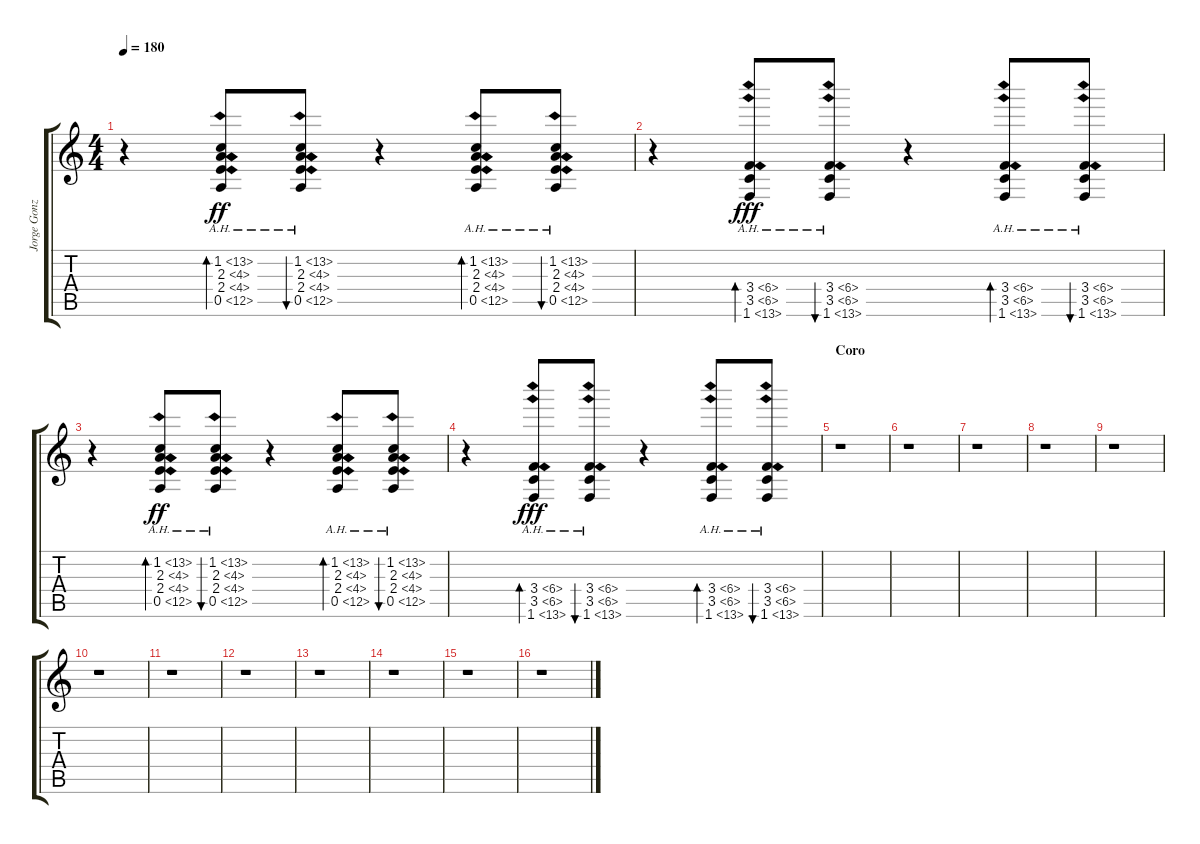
\track ("Jorge González (Charango)" "Jorge Gonz") {instrument acousticguitarnylon}
\staff {score tabs}
\tuning (E4 B3 G3 D3 A2 E2) {hide}
\ts (4 4)
\tempo 180
\clef g2
\ks c
r.4{dy fff} (1.2{ah 12} 2.3{ah 2} 2.4{ah 2} 0.5{ah 12}).8{bd 240 dy ff} (1.2{ah 12} 2.3{ah 2} 2.4{ah 2} 0.5{ah 12}).8{bu 240} r.4 (1.2{ah 12} 2.3{ah 2} 2.4{ah 2} 0.5{ah 12}).8{bd 240} (1.2{ah 12} 2.3{ah 2} 2.4{ah 2} 0.5{ah 12}).8{bu 240} |
r.4 (3.4{ah 3} 3.5{ah 3} 1.6{ah 12}).8{bd 240 dy fff} (3.4{ah 3} 3.5{ah 3} 1.6{ah 12}).8{bu 240} r.4 (3.4{ah 3} 3.5{ah 3} 1.6{ah 12}).8{bd 240} (3.4{ah 3} 3.5{ah 3} 1.6{ah 12}).8{bu 240} |
r.4 (1.2{ah 12} 2.3{ah 2} 2.4{ah 2} 0.5{ah 12}).8{bd 240 dy ff} (1.2{ah 12} 2.3{ah 2} 2.4{ah 2} 0.5{ah 12}).8{bu 240} r.4 (1.2{ah 12} 2.3{ah 2} 2.4{ah 2} 0.5{ah 12}).8{bd 240} (1.2{ah 12} 2.3{ah 2} 2.4{ah 2} 0.5{ah 12}).8{bu 240} |
r.4 (3.4{ah 3} 3.5{ah 3} 1.6{ah 12}).8{bd 240 dy fff} (3.4{ah 3} 3.5{ah 3} 1.6{ah 12}).8{bu 240} r.4 (3.4{ah 3} 3.5{ah 3} 1.6{ah 12}).8{bd 240} (3.4{ah 3} 3.5{ah 3} 1.6{ah 12}).8{bu 240} |
\section ("" "Coro")
r.1 |
r.1 |
r.1 |
r.1 |
r.1 |
r.1 |
r.1 |
r.1 |
r.1 |
r.1 |
r.1 |
r.1
